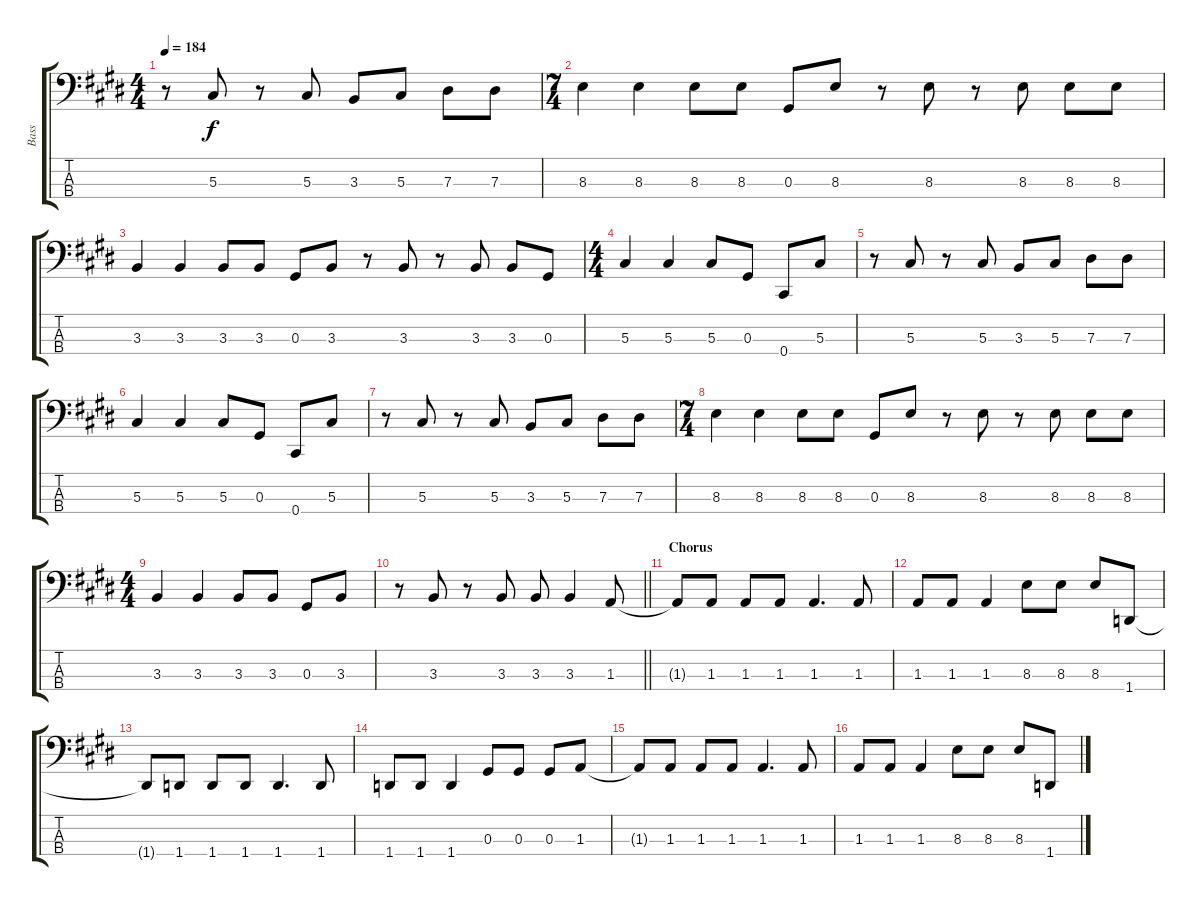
\track ("Bass" "Bass") {instrument electricbasspick}
\staff {score tabs}
\tuning (Gb2 Db2 Ab1 Db1) {hide}
\ts (4 4)
\tempo 184
\clef f4
\ks c#minor
r.8{dy f} 5.3.8 r.8 5.3.8 3.3.8 5.3.8 7.3.8 7.3.8 |
\ts (7 4)
8.3.4 8.3.4 8.3.8 8.3.8 0.3.8 8.3.8 r.8 8.3.8 r.8 8.3.8 8.3.8 8.3.8 |
3.3.4 3.3.4 3.3.8 3.3.8 0.3.8 3.3.8 r.8 3.3.8 r.8 3.3.8 3.3.8 0.3.8 |
\ts (4 4)
5.3.4 5.3.4 5.3.8 0.3.8 0.4.8 5.3.8 |
r.8 5.3.8 r.8 5.3.8 3.3.8 5.3.8 7.3.8 7.3.8 |
5.3.4 5.3.4 5.3.8 0.3.8 0.4.8 5.3.8 |
r.8 5.3.8 r.8 5.3.8 3.3.8 5.3.8 7.3.8 7.3.8 |
\ts (7 4)
8.3.4 8.3.4 8.3.8 8.3.8 0.3.8 8.3.8 r.8 8.3.8 r.8 8.3.8 8.3.8 8.3.8 |
\ts (4 4)
3.3.4 3.3.4 3.3.8 3.3.8 0.3.8 3.3.8 |
\barLineRight lightlight
r.8 3.3.8 r.8 3.3.8 3.3.8 3.3.4 1.3.8 |
\section ("" "Chorus")
1.3{t}.8 1.3.8 1.3.8 1.3.8 1.3.4{d} 1.3.8 |
1.3.8 1.3.8 1.3.4 8.3.8 8.3.8 8.3.8 1.4.8 |
1.4{t}.8 1.4.8 1.4.8 1.4.8 1.4.4{d} 1.4.8 |
1.4.8 1.4.8 1.4.4 0.3.8 0.3.8 0.3.8 1.3.8 |
1.3{t}.8 1.3.8 1.3.8 1.3.8 1.3.4{d} 1.3.8 |
1.3.8 1.3.8 1.3.4 8.3.8 8.3.8 8.3.8 1.4.8
